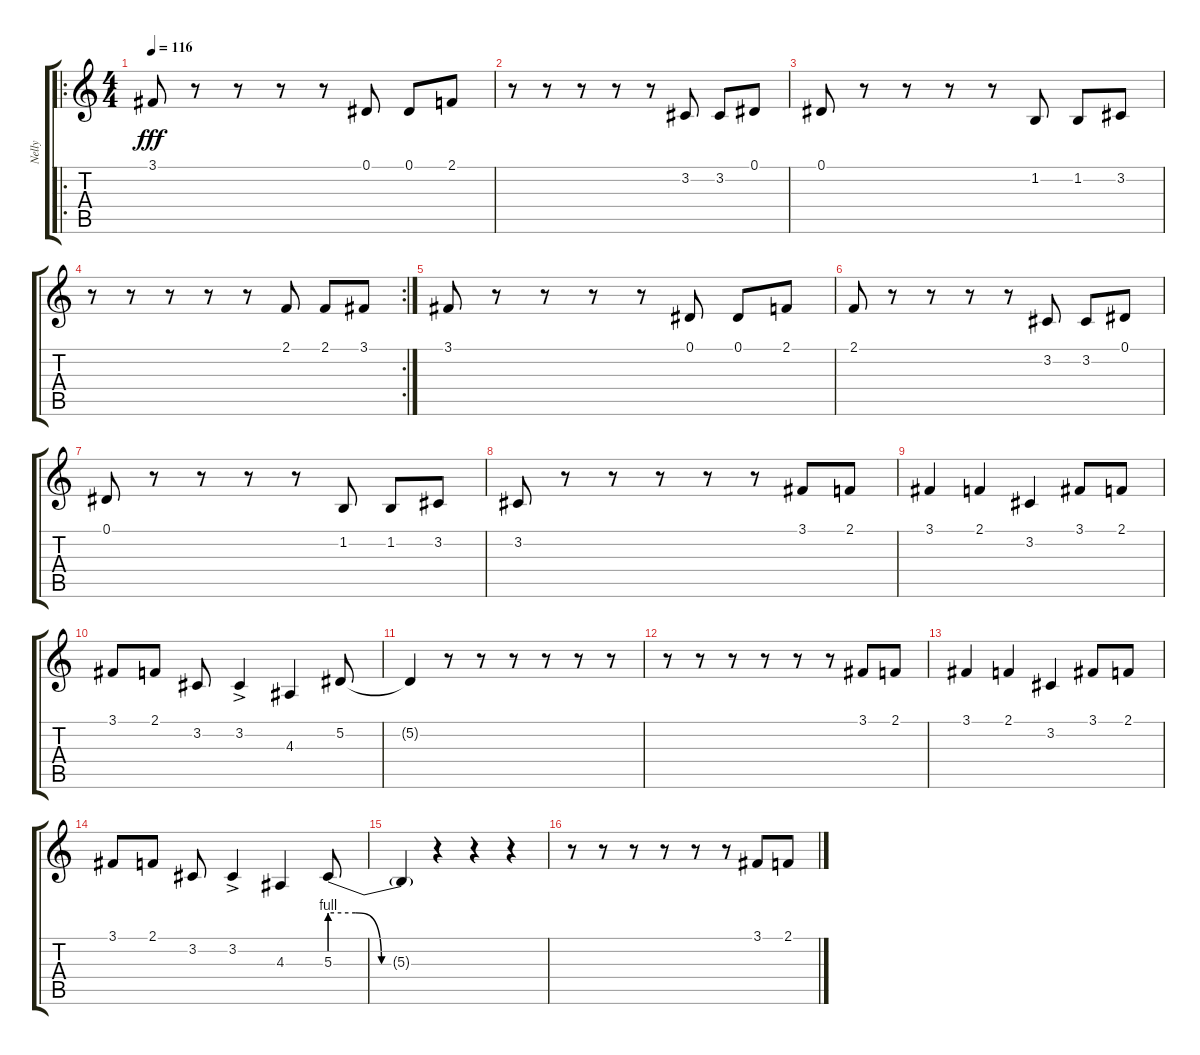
\track ("Nelly" "Nelly") {instrument oboe}
\staff {score tabs}
\tuning (Eb4 Bb3 Gb3 Db3 Ab2 Eb2) {hide}
\ro
\ts (4 4)
\tempo 116
\clef g2
\ks c
3.1.8{dy fff} r.8 r.8 r.8 r.8 0.1.8 0.1.8 2.1.8 |
r.8 r.8 r.8 r.8 r.8 3.2.8 3.2.8 0.1.8 |
0.1.8 r.8 r.8 r.8 r.8 1.2.8 1.2.8 3.2.8 |
\rc 2
r.8 r.8 r.8 r.8 r.8 2.1.8 2.1.8 3.1.8 |
3.1.8 r.8 r.8 r.8 r.8 0.1.8 0.1.8 2.1.8 |
2.1.8 r.8 r.8 r.8 r.8 3.2.8 3.2.8 0.1.8 |
0.1.8 r.8 r.8 r.8 r.8 1.2.8 1.2.8 3.2.8 |
3.2.8 r.8 r.8 r.8 r.8 r.8 3.1.8 2.1.8 |
3.1.4 2.1.4 3.2.4 3.1.8 2.1.8 |
3.1.8 2.1.8 3.2.8 3.2{ac}.4 4.3.4 5.2.8 |
5.2{t}.4 r.8 r.8 r.8 r.8 r.8 r.8 |
r.8 r.8 r.8 r.8 r.8 r.8 3.1.8 2.1.8 |
3.1.4 2.1.4 3.2.4 3.1.8 2.1.8 |
3.1.8 2.1.8 3.2.8 3.2{ac}.4 4.3.4 5.3{be (custom 0 4 15 4 30 0 60 0)}.8 |
5.3{t}.4 r.4 r.4 r.4 |
r.8 r.8 r.8 r.8 r.8 r.8 3.1.8 2.1.8
